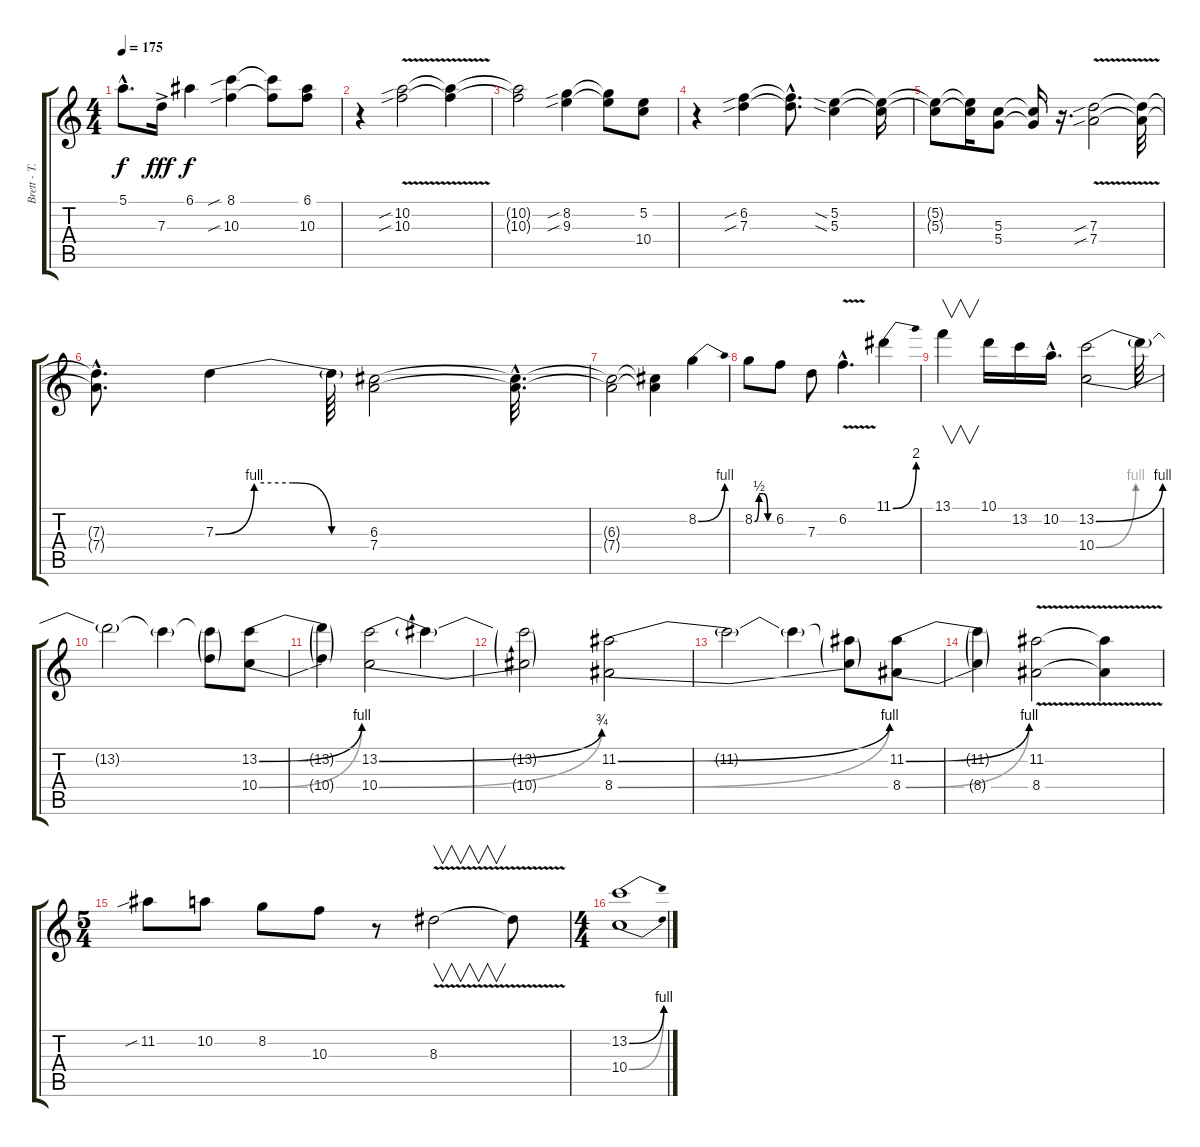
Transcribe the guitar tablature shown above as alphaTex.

\track ("Brett - T.J." "Brett - T.") {instrument overdrivenguitar}
\staff {score tabs}
\tuning (E4 B3 G3 D3 A2 E2) {hide}
\ts (4 4)
\tempo 175
\clef g2
\ks c
5.1{hac}.8{d dy f} 7.3{ac}.16{dy fff} 6.1.4{dy f} (8.1{sib} 10.3{sib}).4 (8.1{t} 10.3{t}).8 (6.1 10.3).8 |
r.4 (10.2{v sib} 10.3{sib}).2 (10.2{t} 10.3{t}).4 |
(10.2{t} 10.3{t}).2 (8.2{sib} 9.3{sib}).4 (8.2{t} 9.3{t}).8 (5.2 10.4).8 |
r.4 (6.2{sib} 7.3{sib}).4 (6.2{hac t} 7.3{hac t}).8{d} (5.2{sia} 5.3{sia}).4 (5.2{t} 5.3{t}).16 |
(5.2{t} 5.3{t}).8 (5.2{t} 5.3{t}).16 (5.3 5.4).8 (5.3{t} 5.4{t}).16 r.16{d} (7.3{sib} 7.4{v sib}).2 (7.3{t} 7.4{t}).32 |
(7.3{hac t} 7.4{hac t}).8{d} 7.3{be (custom 0 0 15 4 30 4 45 0 60 0)}.4 7.3{t}.64 (6.3 7.4).2 (6.3{hac t} 7.4{hac t}).32{d} |
(6.3{t} 7.4{t}).2 (6.3{t} 7.4{t}).4 8.2{be (bend 0 0 60 4)}.4 |
8.2{be (custom 0 0 15 2 30 2 45 0 60 0)}.8 6.2.8 7.3.8 6.2{v hac}.4{d} 11.1{be (bend 0 0 60 8)}.4 |
13.1.4{v} 10.1.16 13.2.16 10.2{hac}.16{d} (13.2{be (bend 0 0 60 4)} 10.4{be (bend 0 0 60 4)}).2 13.2{t}.32 |
13.2{t}.2 13.2{t}.4 (13.2{t} 10.4{t}).8 (13.2{be (bend 0 0 60 4)} 10.4{be (bend 0 0 60 4)}).8 |
(13.2{t} 10.4{t}).4 (13.2{be (bend 0 0 60 3)} 10.4{be (bend 0 0 60 3)}).2 13.2{t}.4 |
(13.2{t} 10.4{t}).2 (11.2{be (bend 0 0 60 4)} 8.4{be (bend 0 0 60 4)}).2 |
11.2{t}.2 11.2{t}.4 (11.2{t} 8.4{t}).8 (11.2{be (bend 0 0 60 4)} 8.4{be (bend 0 0 60 4)}).8 |
(11.2{t} 8.4{t}).4 (11.2{v} 8.4).2 (11.2{t} 8.4{t}).4 |
\ts (5 4)
11.2{sib}.8 10.2.8 8.2.8 10.3.8 r.8 8.3{v}.2{v} 8.3{t}.8 |
\ts (4 4)
(13.2{be (bend 0 0 60 4)} 10.4{be (bend 0 0 60 4)}).1
